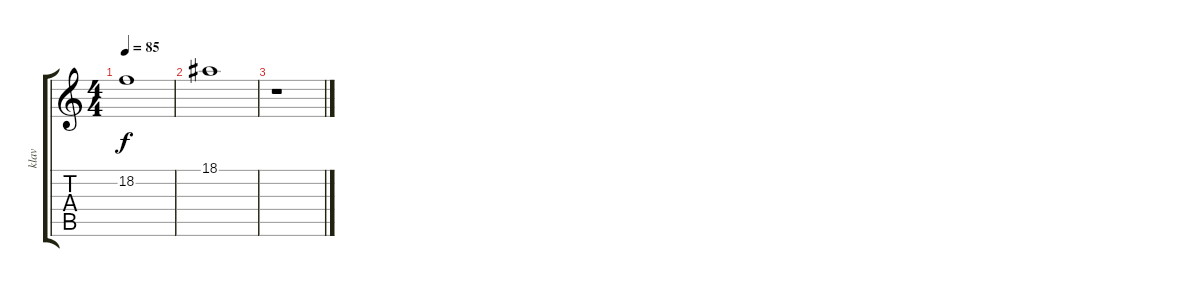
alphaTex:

\track ("klav" "klav") {instrument pad2warm}
\staff {score tabs}
\tuning (E4 B3 G3 D3 A2 E2) {hide}
\ts (4 4)
\tempo 85
\clef g2
\ks c
18.2.1{dy f volume 2} |
18.1.1{volume 1} |
r.1
